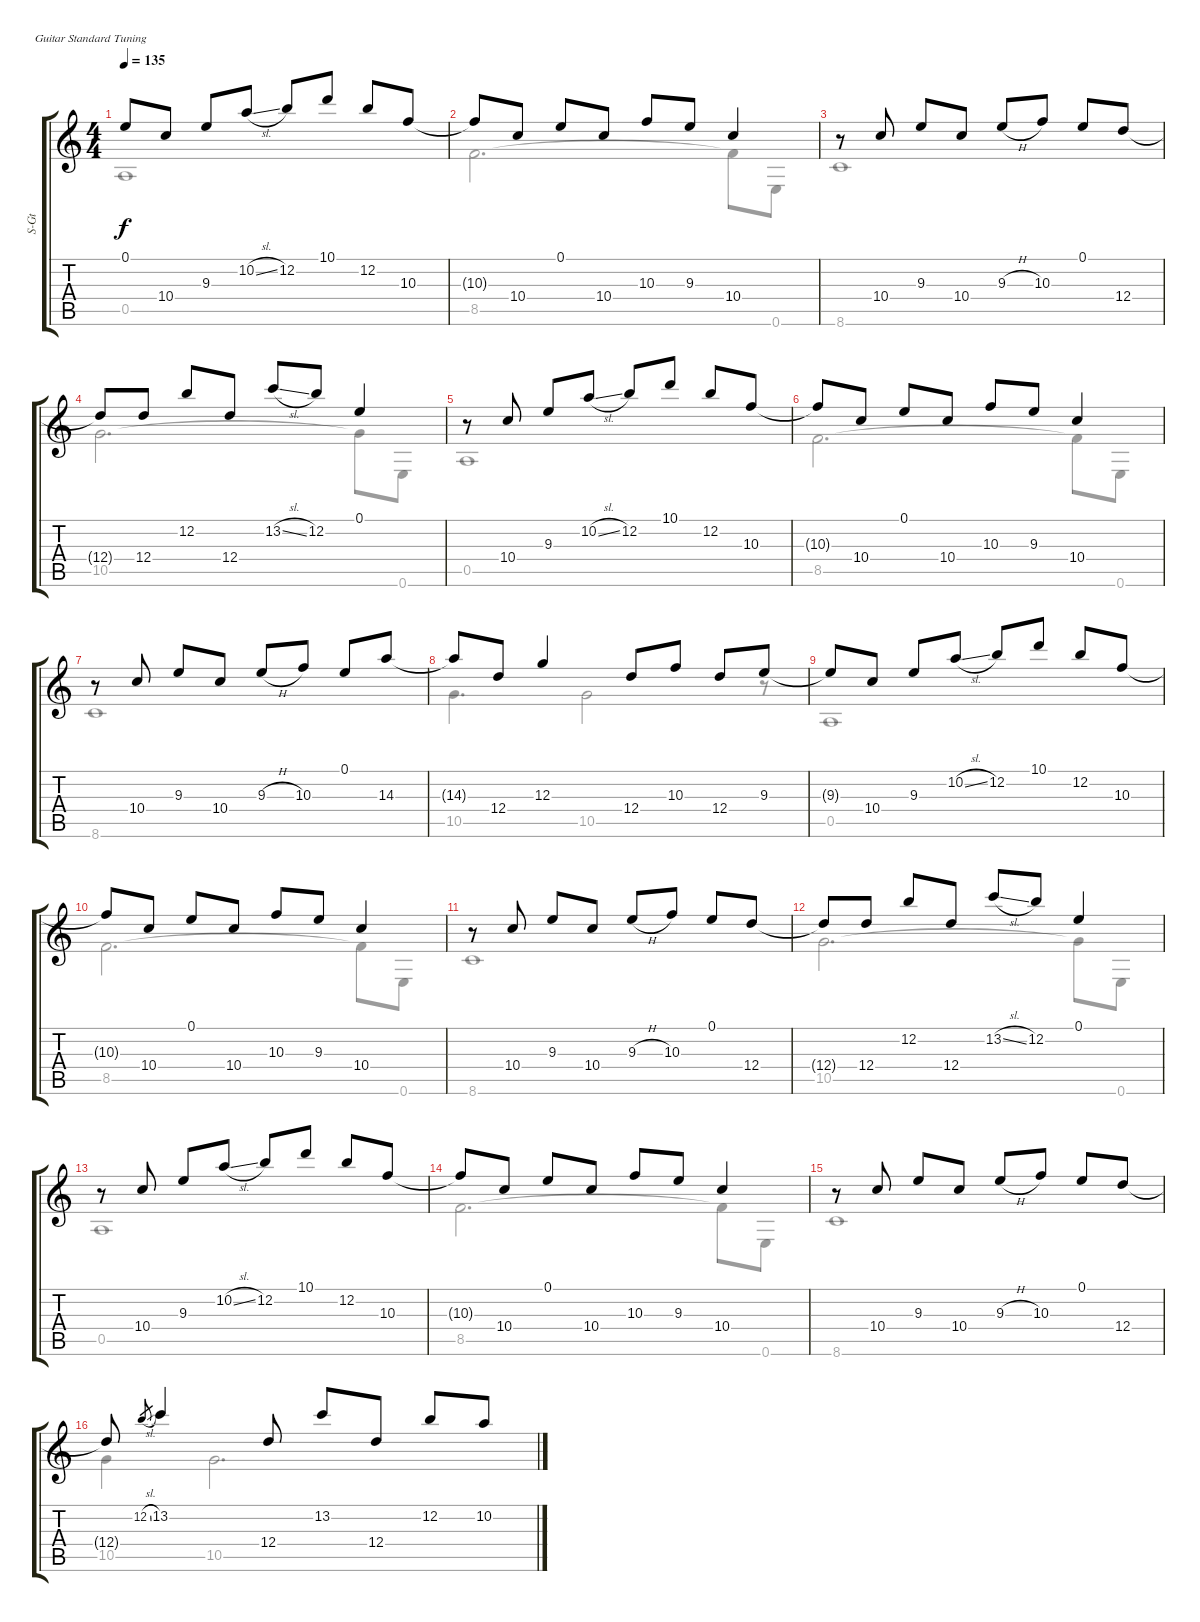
\defaultSystemsLayout 4
\bracketExtendMode groupsimilarinstruments
\otherSystemsTrackNameOrientation horizontal
\track ("Steel Guitar" "S-Gt") {instrument acousticguitarsteel}
\staff {score tabs}
\tuning (E4 B3 G3 D3 A2 E2)
\voice
\ts (4 4)
\tempo 135
\clef g2
\scale
0.383408
\ks aminor
0.1{t}.8{dy f beam Up} 10.4.8{beam Up} 9.3.8{beam Up} 10.2{sl}.8{beam Up} 12.2.8{beam Up} 10.1.8{beam Up} 12.2.8{beam Up} 10.3.8{beam Up} |
\scale
0.311164 10.3{t}.8{beam Up} 10.4.8{beam Up} 0.1.8{beam Up} 10.4.8{beam Up} 10.3.8{beam Up} 9.3.8{beam Up} 10.4.4{beam Up} |
\scale
0.305493 r.8{beam Up} 10.4.8{beam Up} 9.3.8{beam Up} 10.4.8{beam Up} 9.3{h}.8{beam Up} 10.3.8{beam Up} 0.1.8{beam Up} 12.4.8{beam Up} |
\scale
0.387699 12.4{t}.8{beam Up} 12.4.8{beam Up} 12.2.8{beam Up} 12.4.8{beam Up} 13.2{sl}.8{beam Up} 12.2.8{beam Up} 0.1.4{beam Up} |
\scale
0.299745 r.8{beam Up} 10.4.8{beam Up} 9.3.8{beam Up} 10.2{sl}.8{beam Up} 12.2.8{beam Up} 10.1.8{beam Up} 12.2.8{beam Up} 10.3.8{beam Up} |
\scale
0.312598 10.3{t}.8{beam Up} 10.4.8{beam Up} 0.1.8{beam Up} 10.4.8{beam Up} 10.3.8{beam Up} 9.3.8{beam Up} 10.4.4{beam Up} |
\scale
0.371963 r.8{beam Up} 10.4.8{beam Up} 9.3.8{beam Up} 10.4.8{beam Up} 9.3{h}.8{beam Up} 10.3.8{beam Up} 0.1.8{beam Up} 14.3.8{beam Up} |
\scale
0.321155 14.3{t}.8{beam Up} 12.4.8{beam Up} 12.3.4{beam Up} 12.4.8{beam Up} 10.3.8{beam Up} 12.4.8{beam Up} 9.3.8{beam Up} |
\scale
0.306914 9.3{t}.8{beam Up} 10.4.8{beam Up} 9.3.8{beam Up} 10.2{sl}.8{beam Up} 12.2.8{beam Up} 10.1.8{beam Up} 12.2.8{beam Up} 10.3.8{beam Up} |
10.3{t}.8{beam Up} 10.4.8{beam Up} 0.1.8{beam Up} 10.4.8{beam Up} 10.3.8{beam Up} 9.3.8{beam Up} 10.4.4{beam Up} |
r.8{beam Up} 10.4.8{beam Up} 9.3.8{beam Up} 10.4.8{beam Up} 9.3{h}.8{beam Up} 10.3.8{beam Up} 0.1.8{beam Up} 12.4.8{beam Up} |
12.4{t}.8{beam Up} 12.4.8{beam Up} 12.2.8{beam Up} 12.4.8{beam Up} 13.2{sl}.8{beam Up} 12.2.8{beam Up} 0.1.4{beam Up} |
r.8{beam Up} 10.4.8{beam Up} 9.3.8{beam Up} 10.2{sl}.8{beam Up} 12.2.8{beam Up} 10.1.8{beam Up} 12.2.8{beam Up} 10.3.8{beam Up} |
10.3{t}.8{beam Up} 10.4.8{beam Up} 0.1.8{beam Up} 10.4.8{beam Up} 10.3.8{beam Up} 9.3.8{beam Up} 10.4.4{beam Up} |
\scale
0.476838 r.8{beam Up} 10.4.8{beam Up} 9.3.8{beam Up} 10.4.8{beam Up} 9.3{h}.8{beam Up} 10.3.8{beam Up} 0.1.8{beam Up} 12.4.8{beam Up} |
\scale
0.523095 12.4{t}.8{beam Up} 12.2{sl}.8{gr beam Up} 13.2.4{beam Up} 12.4.8{beam Up} 13.2.8{beam Up} 12.4.8{beam Up} 12.2.8{beam Up} 10.2.8{beam Up}
\voice
\clef g2
\ottava regular
\simile none
\scale
0.383408
\ks aminor
0.5.1{dy f beam Down} |
\scale
0.311164 8.5.2{d beam Down} 8.5{t}.8{beam Down} 0.6.8{beam Down} |
\scale
0.305493 8.6.1{beam Down} |
\scale
0.387699 10.5.2{d beam Down} 10.5{t}.8{beam Down} 0.6.8{beam Down} |
\scale
0.299745 0.5.1{beam Down} |
\scale
0.312598 8.5.2{d beam Down} 8.5{t}.8{beam Down} 0.6.8{beam Down} |
\scale
0.371963 8.6.1{beam Down} |
\scale
0.321155 10.5.4{d beam Down} 10.5.2{beam Down} r.8{beam Down} |
\scale
0.306914 0.5.1{beam Down} |
8.5.2{d beam Down} 8.5{t}.8{beam Down} 0.6.8{beam Down} |
8.6.1{beam Down} |
10.5.2{d beam Down} 10.5{t}.8{beam Down} 0.6.8{beam Down} |
0.5.1{beam Down} |
8.5.2{d beam Down} 8.5{t}.8{beam Down} 0.6.8{beam Down} |
\scale
0.476838 8.6.1{beam Down} |
\scale
0.523095 10.5.4{beam Down} 10.5.2{d beam Down}
